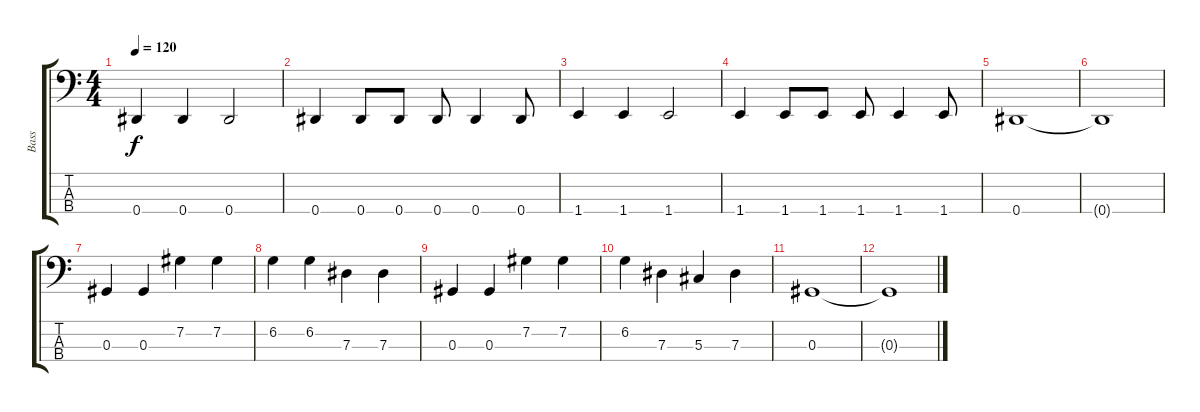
\track ("Bass" "Bass") {instrument electricbasspick}
\staff {score tabs}
\tuning (Gb2 Db2 Ab1 Eb1) {hide}
\ts (4 4)
\tempo 120
\clef f4
\ks c
0.4.4{dy f} 0.4.4 0.4.2 |
0.4.4 0.4.8 0.4.8 0.4.8 0.4.4 0.4.8 |
1.4.4 1.4.4 1.4.2 |
1.4.4 1.4.8 1.4.8 1.4.8 1.4.4 1.4.8 |
0.4.1 |
0.4{t}.1 |
0.3.4 0.3.4 7.2.4 7.2.4 |
6.2.4 6.2.4 7.3.4 7.3.4 |
0.3.4 0.3.4 7.2.4 7.2.4 |
6.2.4 7.3.4 5.3.4 7.3.4 |
0.3.1 |
0.3{t}.1
